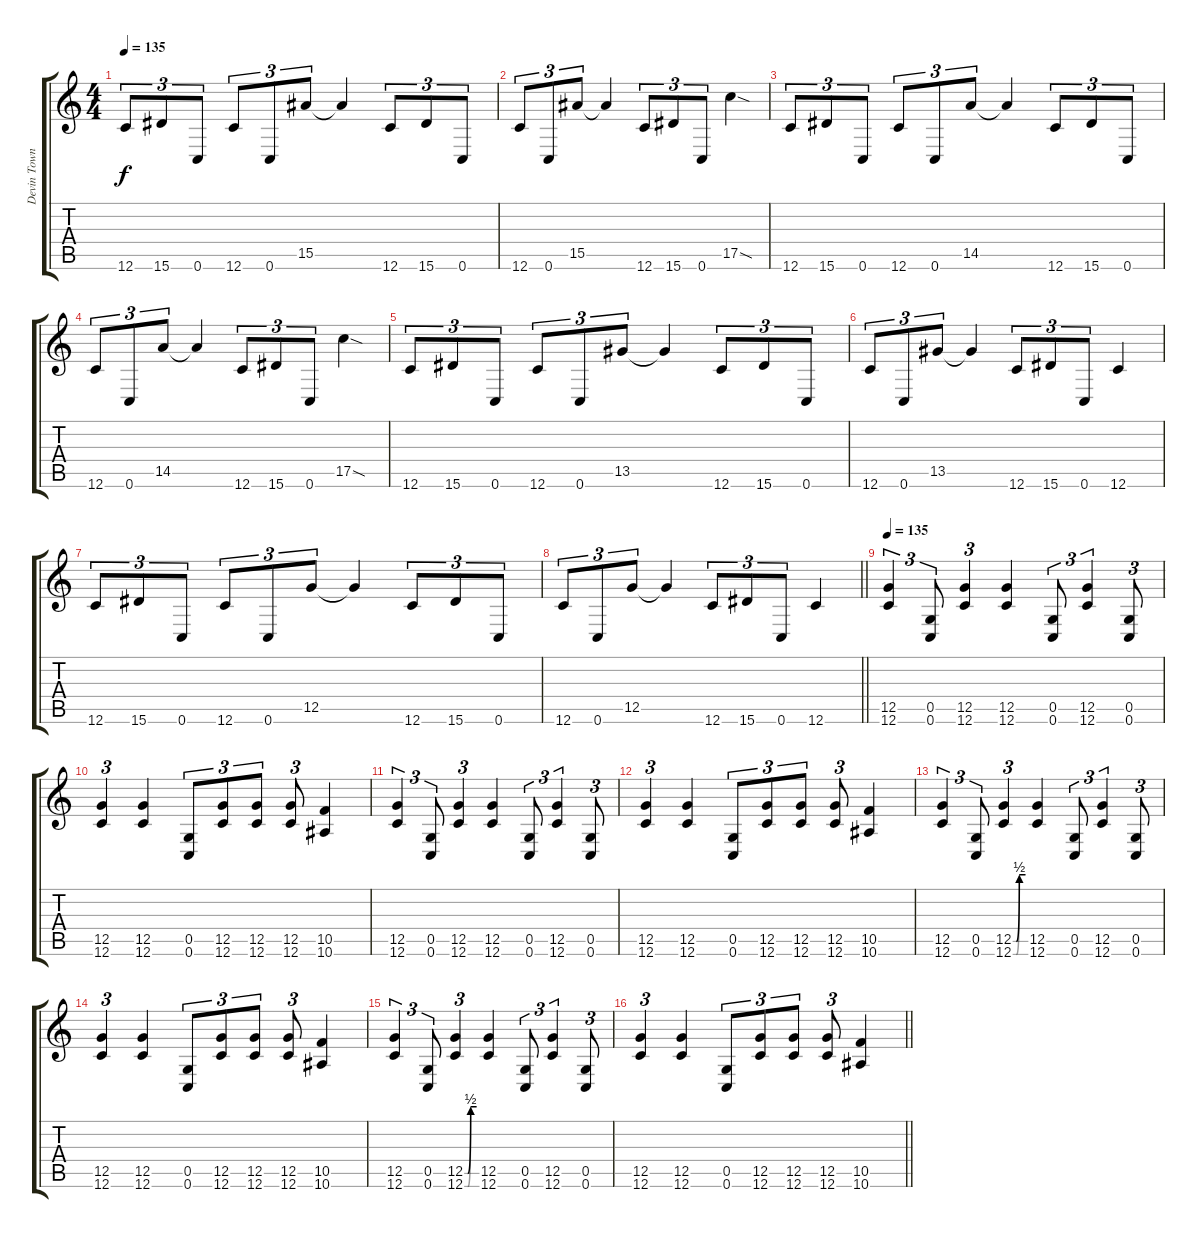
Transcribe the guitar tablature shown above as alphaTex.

\track ("Devin Townsend" "Devin Town") {instrument distortionguitar}
\staff {score tabs}
\tuning (E4 C4 G3 C3 G2 C2) {hide}
\ts (4 4)
\tempo 135
\clef g2
\ks c
12.6.8{tu (3 2) dy f} 15.6.8{tu (3 2)} 0.6.8{tu (3 2)} 12.6.8{tu (3 2)} 0.6.8{tu (3 2)} 15.5.8{tu (3 2)} 15.5{t}.4 12.6.8{tu (3 2)} 15.6.8{tu (3 2)} 0.6.8{tu (3 2)} |
12.6.8{tu (3 2)} 0.6.8{tu (3 2)} 15.5.8{tu (3 2)} 15.5{t}.4 12.6.8{tu (3 2)} 15.6.8{tu (3 2)} 0.6.8{tu (3 2)} 17.5{sod}.4 |
12.6.8{tu (3 2)} 15.6.8{tu (3 2)} 0.6.8{tu (3 2)} 12.6.8{tu (3 2)} 0.6.8{tu (3 2)} 14.5.8{tu (3 2)} 14.5{t}.4 12.6.8{tu (3 2)} 15.6.8{tu (3 2)} 0.6.8{tu (3 2)} |
12.6.8{tu (3 2)} 0.6.8{tu (3 2)} 14.5.8{tu (3 2)} 14.5{t}.4 12.6.8{tu (3 2)} 15.6.8{tu (3 2)} 0.6.8{tu (3 2)} 17.5{sod}.4 |
12.6.8{tu (3 2)} 15.6.8{tu (3 2)} 0.6.8{tu (3 2)} 12.6.8{tu (3 2)} 0.6.8{tu (3 2)} 13.5.8{tu (3 2)} 13.5{t}.4 12.6.8{tu (3 2)} 15.6.8{tu (3 2)} 0.6.8{tu (3 2)} |
12.6.8{tu (3 2)} 0.6.8{tu (3 2)} 13.5.8{tu (3 2)} 13.5{t}.4 12.6.8{tu (3 2)} 15.6.8{tu (3 2)} 0.6.8{tu (3 2)} 12.6.4 |
12.6.8{tu (3 2)} 15.6.8{tu (3 2)} 0.6.8{tu (3 2)} 12.6.8{tu (3 2)} 0.6.8{tu (3 2)} 12.5.8{tu (3 2)} 12.5{t}.4 12.6.8{tu (3 2)} 15.6.8{tu (3 2)} 0.6.8{tu (3 2)} |
\barLineRight lightlight
12.6.8{tu (3 2)} 0.6.8{tu (3 2)} 12.5.8{tu (3 2)} 12.5{t}.4 12.6.8{tu (3 2)} 15.6.8{tu (3 2)} 0.6.8{tu (3 2)} 12.6.4 |
\tempo 135
(12.5 12.6).4{tu (3 2)} (0.5 0.6).8{tu (3 2)} (12.5 12.6).4{tu (3 2)} (12.5 12.6).4 (0.5 0.6).8{tu (3 2)} (12.5 12.6).4{tu (3 2)} (0.5 0.6).8{tu (3 2)} |
(12.5 12.6).4{tu (3 2)} (12.5 12.6).4 (0.5 0.6).8{tu (3 2)} (12.5 12.6).8{tu (3 2)} (12.5 12.6).8{tu (3 2)} (12.5 12.6).8{tu (3 2)} (10.5 10.6).4 |
(12.5 12.6).4{tu (3 2)} (0.5 0.6).8{tu (3 2)} (12.5 12.6).4{tu (3 2)} (12.5 12.6).4 (0.5 0.6).8{tu (3 2)} (12.5 12.6).4{tu (3 2)} (0.5 0.6).8{tu (3 2)} |
(12.5 12.6).4{tu (3 2)} (12.5 12.6).4 (0.5 0.6).8{tu (3 2)} (12.5 12.6).8{tu (3 2)} (12.5 12.6).8{tu (3 2)} (12.5 12.6).8{tu (3 2)} (10.5 10.6).4 |
(12.5 12.6).4{tu (3 2)} (0.5 0.6).8{tu (3 2)} (12.5{be (custom 0 0 15 0 30 2 60 2)} 12.6{be (custom 0 0 15 0 30 2 60 2)}).4{tu (3 2)} (12.5 12.6).4 (0.5 0.6).8{tu (3 2)} (12.5 12.6).4{tu (3 2)} (0.5 0.6).8{tu (3 2)} |
(12.5 12.6).4{tu (3 2)} (12.5 12.6).4 (0.5 0.6).8{tu (3 2)} (12.5 12.6).8{tu (3 2)} (12.5 12.6).8{tu (3 2)} (12.5 12.6).8{tu (3 2)} (10.5 10.6).4 |
(12.5 12.6).4{tu (3 2)} (0.5 0.6).8{tu (3 2)} (12.5{be (custom 0 0 15 0 30 2 60 2)} 12.6{be (custom 0 0 15 0 30 2 60 2)}).4{tu (3 2)} (12.5 12.6).4 (0.5 0.6).8{tu (3 2)} (12.5 12.6).4{tu (3 2)} (0.5 0.6).8{tu (3 2)} |
\barLineRight lightlight
(12.5 12.6).4{tu (3 2)} (12.5 12.6).4 (0.5 0.6).8{tu (3 2)} (12.5 12.6).8{tu (3 2)} (12.5 12.6).8{tu (3 2)} (12.5 12.6).8{tu (3 2)} (10.5 10.6).4
